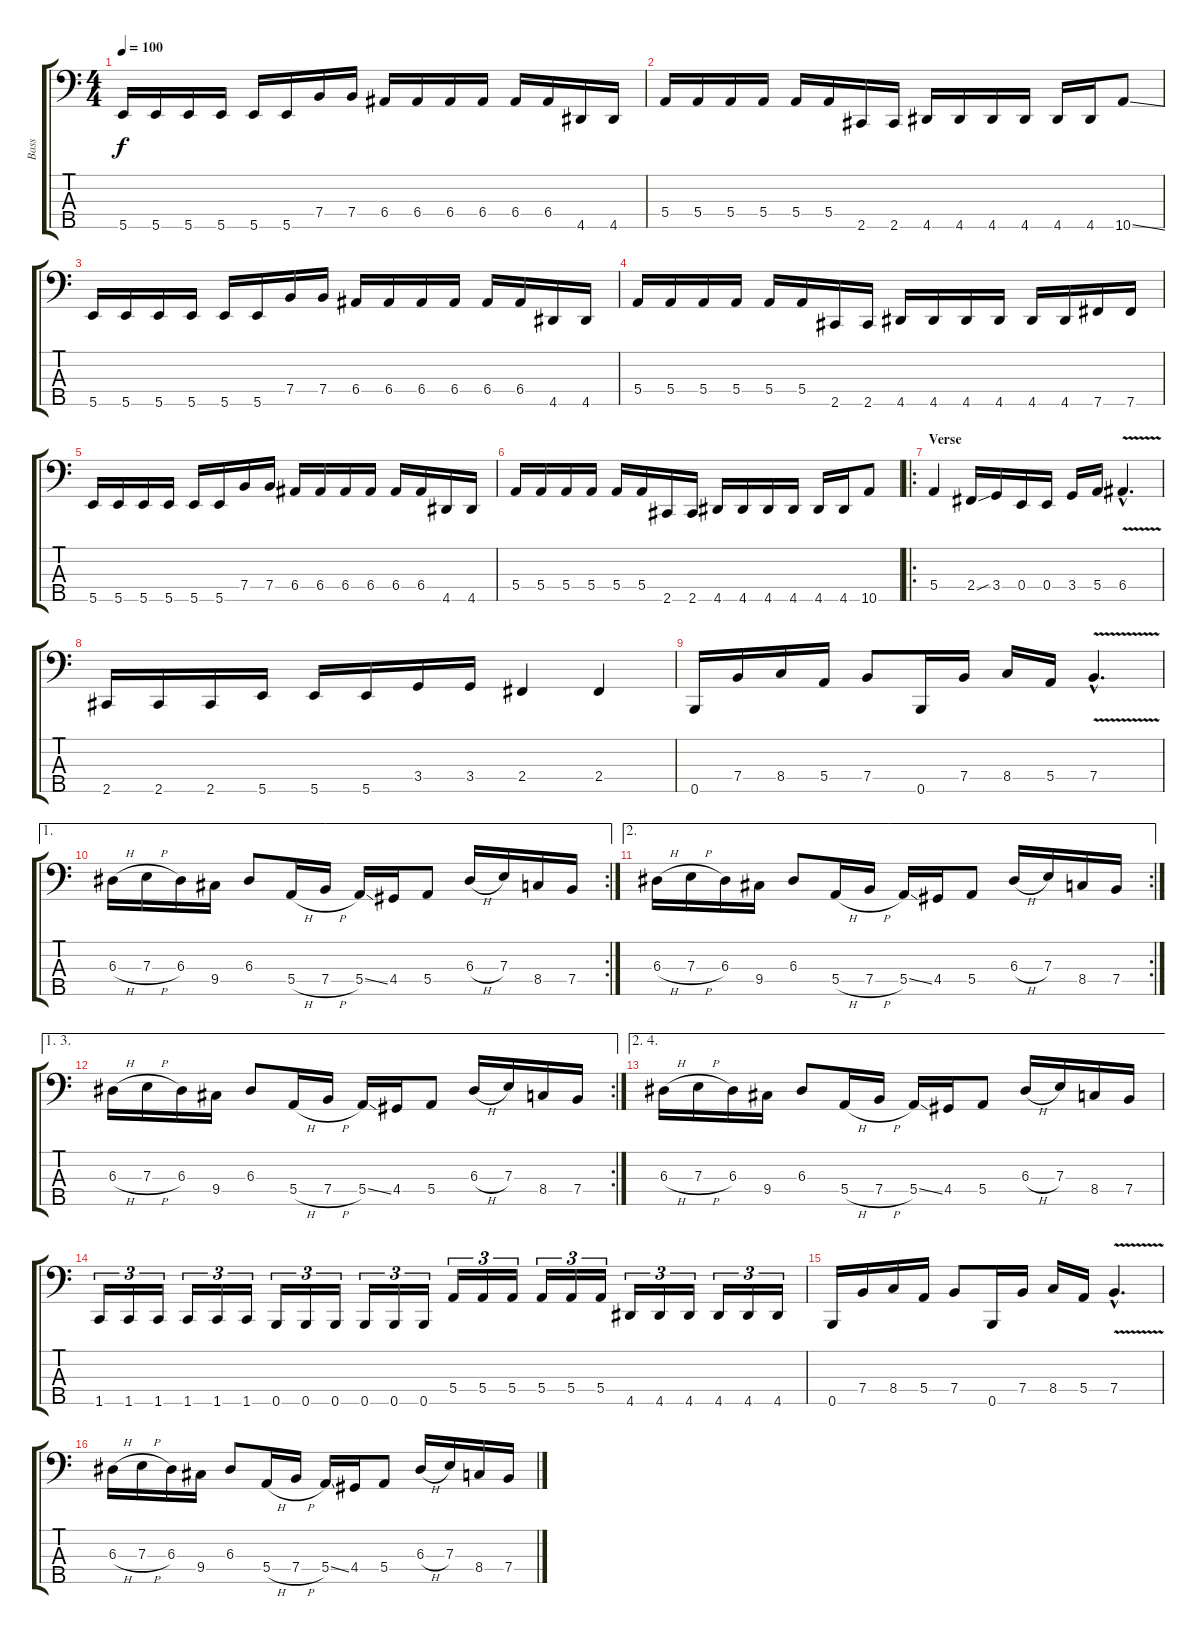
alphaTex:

\track ("Bass" "Bass") {instrument electricbassfinger}
\staff {score tabs}
\tuning (G2 D2 A1 E1 B0) {hide}
\ts (4 4)
\tempo 100
\clef f4
\ks c
5.5.16{dy f} 5.5.16 5.5.16 5.5.16 5.5.16 5.5.16 7.4.16 7.4.16 6.4.16 6.4.16 6.4.16 6.4.16 6.4.16 6.4.16 4.5.16 4.5.16 |
5.4.16 5.4.16 5.4.16 5.4.16 5.4.16 5.4.16 2.5.16 2.5.16 4.5.16 4.5.16 4.5.16 4.5.16 4.5.16 4.5.16 10.5{ss}.8 |
5.5.16 5.5.16 5.5.16 5.5.16 5.5.16 5.5.16 7.4.16 7.4.16 6.4.16 6.4.16 6.4.16 6.4.16 6.4.16 6.4.16 4.5.16 4.5.16 |
5.4.16 5.4.16 5.4.16 5.4.16 5.4.16 5.4.16 2.5.16 2.5.16 4.5.16 4.5.16 4.5.16 4.5.16 4.5.16 4.5.16 7.5.16 7.5.16 |
5.5.16 5.5.16 5.5.16 5.5.16 5.5.16 5.5.16 7.4.16 7.4.16 6.4.16 6.4.16 6.4.16 6.4.16 6.4.16 6.4.16 4.5.16 4.5.16 |
5.4.16 5.4.16 5.4.16 5.4.16 5.4.16 5.4.16 2.5.16 2.5.16 4.5.16 4.5.16 4.5.16 4.5.16 4.5.16 4.5.16 10.5.8 |
\ro
\section ("" "Verse")
5.4.4 2.4{sou}.16 3.4.16 0.4.16 0.4.16 3.4.16 5.4.16 6.4{v hac}.4{d} |
2.5.16 2.5.16 2.5.16 5.5.16 5.5.16 5.5.16 3.4.16 3.4.16 2.4.4 2.4.4 |
0.5.16 7.4.16 8.4.16 5.4.16 7.4.8 0.5.16 7.4.16 8.4.16 5.4.16 7.4{v hac}.4{d} |
\ae 1
\rc 2
6.3{h}.16 7.3{h}.16 6.3.16 9.4.16 6.3.8 5.4{h}.16 7.4{h}.16 5.4{ss}.16 4.4.16 5.4.8 6.3{h}.16 7.3.16 8.4.16 7.4.16 |
\ae 2
\rc 2
6.3{h}.16 7.3{h}.16 6.3.16 9.4.16 6.3.8 5.4{h}.16 7.4{h}.16 5.4{ss}.16 4.4.16 5.4.8 6.3{h}.16 7.3.16 8.4.16 7.4.16 |
\ae (1 3)
\rc 2
6.3{h}.16 7.3{h}.16 6.3.16 9.4.16 6.3.8 5.4{h}.16 7.4{h}.16 5.4{ss}.16 4.4.16 5.4.8 6.3{h}.16 7.3.16 8.4.16 7.4.16 |
\ae (2 4)
6.3{h}.16 7.3{h}.16 6.3.16 9.4.16 6.3.8 5.4{h}.16 7.4{h}.16 5.4{ss}.16 4.4.16 5.4.8 6.3{h}.16 7.3.16 8.4.16 7.4.16 |
1.5.16{tu (3 2)} 1.5.16{tu (3 2)} 1.5.16{tu (3 2)} 1.5.16{tu (3 2)} 1.5.16{tu (3 2)} 1.5.16{tu (3 2)} 0.5.16{tu (3 2)} 0.5.16{tu (3 2)} 0.5.16{tu (3 2)} 0.5.16{tu (3 2)} 0.5.16{tu (3 2)} 0.5.16{tu (3 2)} 5.4.16{tu (3 2)} 5.4.16{tu (3 2)} 5.4.16{tu (3 2)} 5.4.16{tu (3 2)} 5.4.16{tu (3 2)} 5.4.16{tu (3 2)} 4.5.16{tu (3 2)} 4.5.16{tu (3 2)} 4.5.16{tu (3 2)} 4.5.16{tu (3 2)} 4.5.16{tu (3 2)} 4.5.16{tu (3 2)} |
0.5.16 7.4.16 8.4.16 5.4.16 7.4.8 0.5.16 7.4.16 8.4.16 5.4.16 7.4{v hac}.4{d} |
6.3{h}.16 7.3{h}.16 6.3.16 9.4.16 6.3.8 5.4{h}.16 7.4{h}.16 5.4{ss}.16 4.4.16 5.4.8 6.3{h}.16 7.3.16 8.4.16 7.4.16
